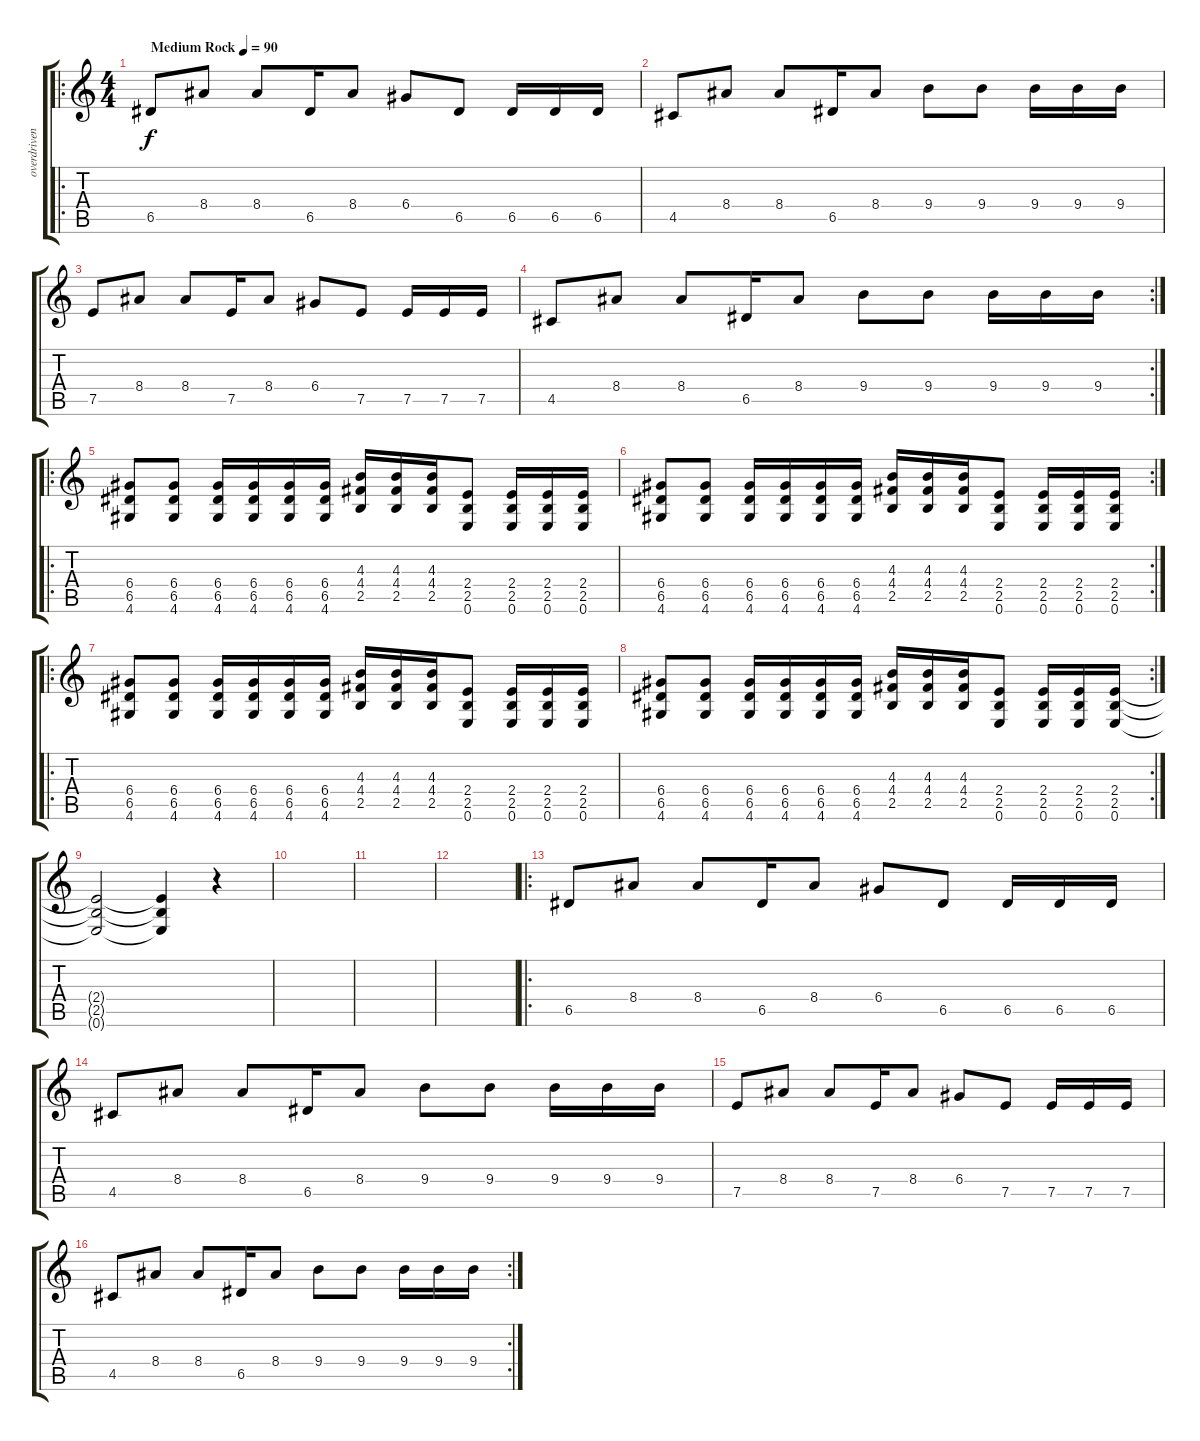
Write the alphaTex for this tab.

\track ("overdriven" "overdriven") {instrument overdrivenguitar}
\staff {score tabs}
\tuning (E4 B3 G3 D3 A2 E2) {hide}
\ro
\ts (4 4)
\tempo (90 "Medium Rock")
\clef g2
\ks c
6.5.8{dy f instrument overdrivenguitar} 8.4.8 8.4.8 6.5.16 8.4.8 6.4.8 6.5.8 6.5.16 6.5.16 6.5.16 |
4.5.8 8.4.8 8.4.8 6.5.16 8.4.8 9.4.8 9.4.8 9.4.16 9.4.16 9.4.16 |
7.5.8 8.4.8 8.4.8 7.5.16 8.4.8 6.4.8 7.5.8 7.5.16 7.5.16 7.5.16 |
\rc 2
4.5.8 8.4.8 8.4.8 6.5.16 8.4.8 9.4.8 9.4.8 9.4.16 9.4.16 9.4.16 |
\ro
(6.4 6.5 4.6).8 (6.4 6.5 4.6).8 (6.4 6.5 4.6).16 (6.4 6.5 4.6).16 (6.4 6.5 4.6).16 (6.4 6.5 4.6).16 (4.3 4.4 2.5).16 (4.3 4.4 2.5).16 (4.3 4.4 2.5).16 (2.4 2.5 0.6).8 (2.4 2.5 0.6).16 (2.4 2.5 0.6).16 (2.4 2.5 0.6).16 |
\rc 2
(6.4 6.5 4.6).8 (6.4 6.5 4.6).8 (6.4 6.5 4.6).16 (6.4 6.5 4.6).16 (6.4 6.5 4.6).16 (6.4 6.5 4.6).16 (4.3 4.4 2.5).16 (4.3 4.4 2.5).16 (4.3 4.4 2.5).16 (2.4 2.5 0.6).8 (2.4 2.5 0.6).16 (2.4 2.5 0.6).16 (2.4 2.5 0.6).16 |
\ro
(6.4 6.5 4.6).8 (6.4 6.5 4.6).8 (6.4 6.5 4.6).16 (6.4 6.5 4.6).16 (6.4 6.5 4.6).16 (6.4 6.5 4.6).16 (4.3 4.4 2.5).16 (4.3 4.4 2.5).16 (4.3 4.4 2.5).16 (2.4 2.5 0.6).8 (2.4 2.5 0.6).16 (2.4 2.5 0.6).16 (2.4 2.5 0.6).16 |
\rc 2
(6.4 6.5 4.6).8 (6.4 6.5 4.6).8 (6.4 6.5 4.6).16 (6.4 6.5 4.6).16 (6.4 6.5 4.6).16 (6.4 6.5 4.6).16 (4.3 4.4 2.5).16 (4.3 4.4 2.5).16 (4.3 4.4 2.5).16 (2.4 2.5 0.6).8 (2.4 2.5 0.6).16 (2.4 2.5 0.6).16 (2.4 2.5 0.6).16 |
(2.4{t} 2.5{t} 0.6{t}).2 (2.4{t} 2.5{t} 0.6{t}).4 r.4 |
|
|
|
\ro
6.5.8 8.4.8 8.4.8 6.5.16 8.4.8 6.4.8 6.5.8 6.5.16 6.5.16 6.5.16 |
4.5.8 8.4.8 8.4.8 6.5.16 8.4.8 9.4.8 9.4.8 9.4.16 9.4.16 9.4.16 |
7.5.8 8.4.8 8.4.8 7.5.16 8.4.8 6.4.8 7.5.8 7.5.16 7.5.16 7.5.16 |
\rc 2
4.5.8 8.4.8 8.4.8 6.5.16 8.4.8 9.4.8 9.4.8 9.4.16 9.4.16 9.4.16
